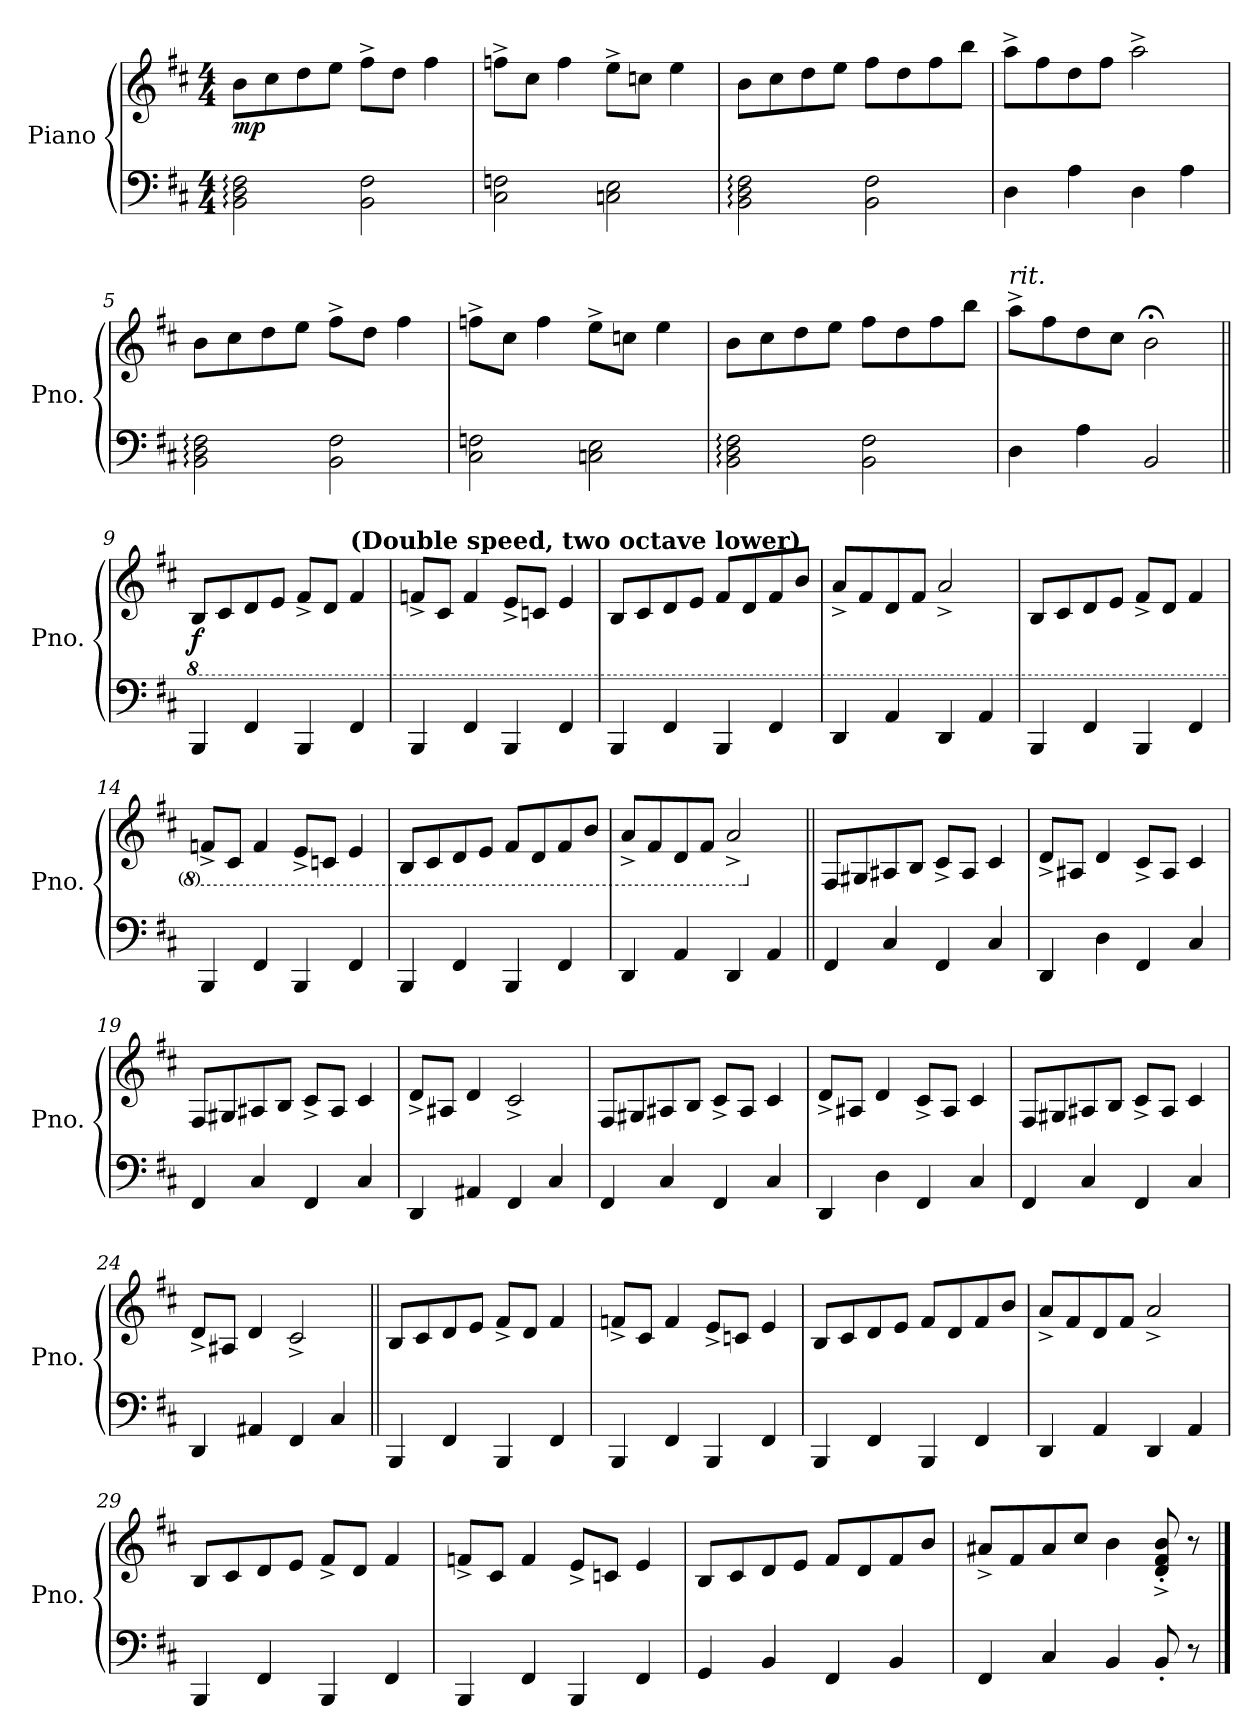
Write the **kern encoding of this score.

**kern	**kern	**dynam
*part1	*part1	*part1
*staff2	*staff1	*staff1/2
*I"Piano	*	*
*I'Pno.	*	*
*clefF4	*clefG2	*
*k[f#c#]	*k[f#c#]	*
*M4/4	*M4/4	*
*MM94	*MM94	*
=1	=1	=1
!	!	!LO:DY:b
2BB\: 2D\: 2F#\:	8b\L	mp
.	8cc#\	.
.	8dd\	.
.	8ee\J	.
2BB\ 2F#\	8ff#^\L	.
.	8dd\J	.
.	4ff#\	.
=2	=2	=2
2C#\ 2Fn\	8ffn^\L	.
.	8cc#\J	.
.	4ff\	.
2Cn\ 2E\	8ee^\L	.
.	8ccn\J	.
.	4ee\	.
=3	=3	=3
2BB\: 2D\: 2F#\:	8b\L	.
.	8cc#\	.
.	8dd\	.
.	8ee\J	.
2BB\ 2F#\	8ff#\L	.
.	8dd\	.
.	8ff#\	.
.	8bb\J	.
=4	=4	=4
4D\	8aa^\L	.
.	8ff#\	.
4A\	8dd\	.
.	8ff#\J	.
4D\	2aa^\	.
4A\	.	.
!!LO:LB:g=z
=5	=5	=5
2BB\: 2D\: 2F#\:	8b\L	.
.	8cc#\	.
.	8dd\	.
.	8ee\J	.
2BB\ 2F#\	8ff#^\L	.
.	8dd\J	.
.	4ff#\	.
=6	=6	=6
2C#\ 2Fn\	8ffn^\L	.
.	8cc#\J	.
.	4ff\	.
2Cn\ 2E\	8ee^\L	.
.	8ccn\J	.
.	4ee\	.
=7	=7	=7
2BB\: 2D\: 2F#\:	8b\L	.
.	8cc#\	.
.	8dd\	.
.	8ee\J	.
2BB\ 2F#\	8ff#\L	.
.	8dd\	.
.	8ff#\	.
.	8bb\J	.
=8	=8	=8
!	!LO:TX:a:i:t=rit.	!
4D\	8aa^\L	.
.	8ff#\	.
4A\	8dd\	.
.	8cc#\J	.
2BB/	2b;<\	.
!!LO:LB:g=z
=9||	=9||	=9||
*	*8ba	*
*	*MM188	*
!	!	!LO:DY:b
4BBB/	8BB/L	f
.	8C#/	.
4FF#/	8D/	.
.	8E/J	.
4BBB/	8F#^/L	.
.	8D/J	.
!	!LO:TX:a:B:t=(Double speed, two octave lower)	!
4FF#/	4F#/	.
=10	=10	=10
4BBB/	8Fn^/L	.
.	8C#/J	.
4FF#/	4F/	.
4BBB/	8E^/L	.
.	8Cn/J	.
4FF#/	4E/	.
=11	=11	=11
4BBB/	8BB/L	.
.	8C#/	.
4FF#/	8D/	.
.	8E/J	.
4BBB/	8F#/L	.
.	8D/	.
4FF#/	8F#/	.
.	8B/J	.
=12	=12	=12
4DD/	8A^/L	.
.	8F#/	.
4AA/	8D/	.
.	8F#/J	.
4DD/	2A^/	.
4AA/	.	.
!!LO:LB:g=z
=13	=13	=13
4BBB/	8BB/L	.
.	8C#/	.
4FF#/	8D/	.
.	8E/J	.
4BBB/	8F#^/L	.
.	8D/J	.
4FF#/	4F#/	.
=14	=14	=14
4BBB/	8Fn^/L	.
.	8C#/J	.
4FF#/	4F/	.
4BBB/	8E^/L	.
.	8Cn/J	.
4FF#/	4E/	.
=15	=15	=15
4BBB/	8BB/L	.
.	8C#/	.
4FF#/	8D/	.
.	8E/J	.
4BBB/	8F#/L	.
.	8D/	.
4FF#/	8F#/	.
.	8B/J	.
=16	=16	=16
4DD/	8A^/L	.
.	8F#/	.
4AA/	8D/	.
.	8F#/J	.
4DD/	2A^/	.
4AA/	.	.
!!LO:LB:g=z
=17||	=17||	=17||
*	*X8ba	*
4FF#/	8F#/L	.
.	8G#X/	.
4C#/	8A#X/	.
.	8B/J	.
4FF#/	8c#^/L	.
.	8A#/J	.
4C#/	4c#/	.
=18	=18	=18
4DD/	8d^/L	.
.	8A#X/J	.
4D\	4d/	.
4FF#/	8c#^/L	.
.	8A#/J	.
4C#/	4c#/	.
=19	=19	=19
4FF#/	8F#/L	.
.	8G#X/	.
4C#/	8A#X/	.
.	8B/J	.
4FF#/	8c#^/L	.
.	8A#/J	.
4C#/	4c#/	.
=20	=20	=20
4DD/	8d^/L	.
.	8A#X/J	.
4AA#X/	4d/	.
4FF#/	2c#^/	.
4C#/	.	.
!!LO:PB:g=z
=21	=21	=21
4FF#/	8F#/L	.
.	8G#X/	.
4C#/	8A#X/	.
.	8B/J	.
4FF#/	8c#^/L	.
.	8A#/J	.
4C#/	4c#/	.
=22	=22	=22
4DD/	8d^/L	.
.	8A#X/J	.
4D\	4d/	.
4FF#/	8c#^/L	.
.	8A#/J	.
4C#/	4c#/	.
=23	=23	=23
4FF#/	8F#/L	.
.	8G#X/	.
4C#/	8A#X/	.
.	8B/J	.
4FF#/	8c#^/L	.
.	8A#/J	.
4C#/	4c#/	.
=24	=24	=24
4DD/	8d^/L	.
.	8A#X/J	.
4AA#X/	4d/	.
4FF#/	2c#^/	.
4C#/	.	.
!!LO:LB:g=z
=25||	=25||	=25||
4BBB/	8B/L	.
.	8c#/	.
4FF#/	8d/	.
.	8e/J	.
4BBB/	8f#^/L	.
.	8d/J	.
4FF#/	4f#/	.
=26	=26	=26
4BBB/	8fn^/L	.
.	8c#/J	.
4FF#/	4f/	.
4BBB/	8e^/L	.
.	8cn/J	.
4FF#/	4e/	.
=27	=27	=27
4BBB/	8B/L	.
.	8c#/	.
4FF#/	8d/	.
.	8e/J	.
4BBB/	8f#/L	.
.	8d/	.
4FF#/	8f#/	.
.	8b/J	.
=28	=28	=28
4DD/	8a^/L	.
.	8f#/	.
4AA/	8d/	.
.	8f#/J	.
4DD/	2a^/	.
4AA/	.	.
!!LO:LB:g=z
=29	=29	=29
4BBB/	8B/L	.
.	8c#/	.
4FF#/	8d/	.
.	8e/J	.
4BBB/	8f#^/L	.
.	8d/J	.
4FF#/	4f#/	.
=30	=30	=30
4BBB/	8fn^/L	.
.	8c#/J	.
4FF#/	4f/	.
4BBB/	8e^/L	.
.	8cn/J	.
4FF#/	4e/	.
=31	=31	=31
4GG/	8B/L	.
.	8c#/	.
4BB/	8d/	.
.	8e/J	.
4FF#/	8f#/L	.
.	8d/	.
4BB/	8f#/	.
.	8b/J	.
=32	=32	=32
4FF#/	8a#X^/L	.
.	8f#/	.
4C#/	8a#/	.
.	8cc#/J	.
4BB/	4b\	.
8BB'/	8d/'^ 8f#/'^ 8b/'^	.
8r	8r	.
==	==	==
*-	*-	*-
